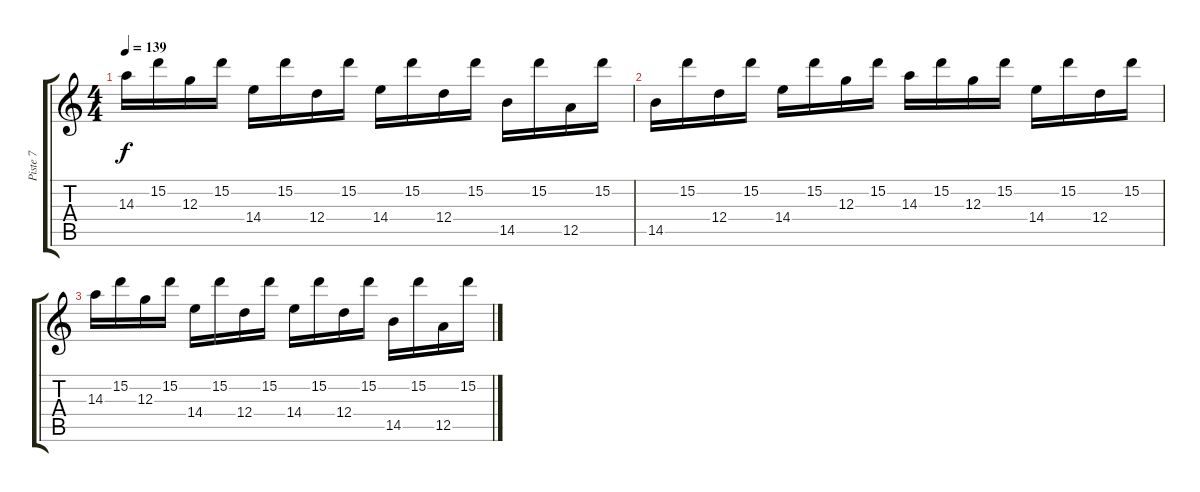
\track ("Piste 7" "Piste 7") {instrument distortionguitar}
\staff {score tabs}
\tuning (E4 B3 G3 D3 A2 E2) {hide}
\ts (4 4)
\tempo 139
\clef g2
\ks c
14.3.16{dy f} 15.2.16 12.3.16 15.2.16 14.4.16 15.2.16 12.4.16 15.2.16 14.4.16 15.2.16 12.4.16 15.2.16 14.5.16 15.2.16 12.5.16 15.2.16 |
14.5.16 15.2.16 12.4.16 15.2.16 14.4.16 15.2.16 12.3.16 15.2.16 14.3.16 15.2.16 12.3.16 15.2.16 14.4.16 15.2.16 12.4.16 15.2.16 |
14.3.16 15.2.16 12.3.16 15.2.16 14.4.16 15.2.16 12.4.16 15.2.16 14.4.16 15.2.16 12.4.16 15.2.16 14.5.16 15.2.16 12.5.16 15.2.16
